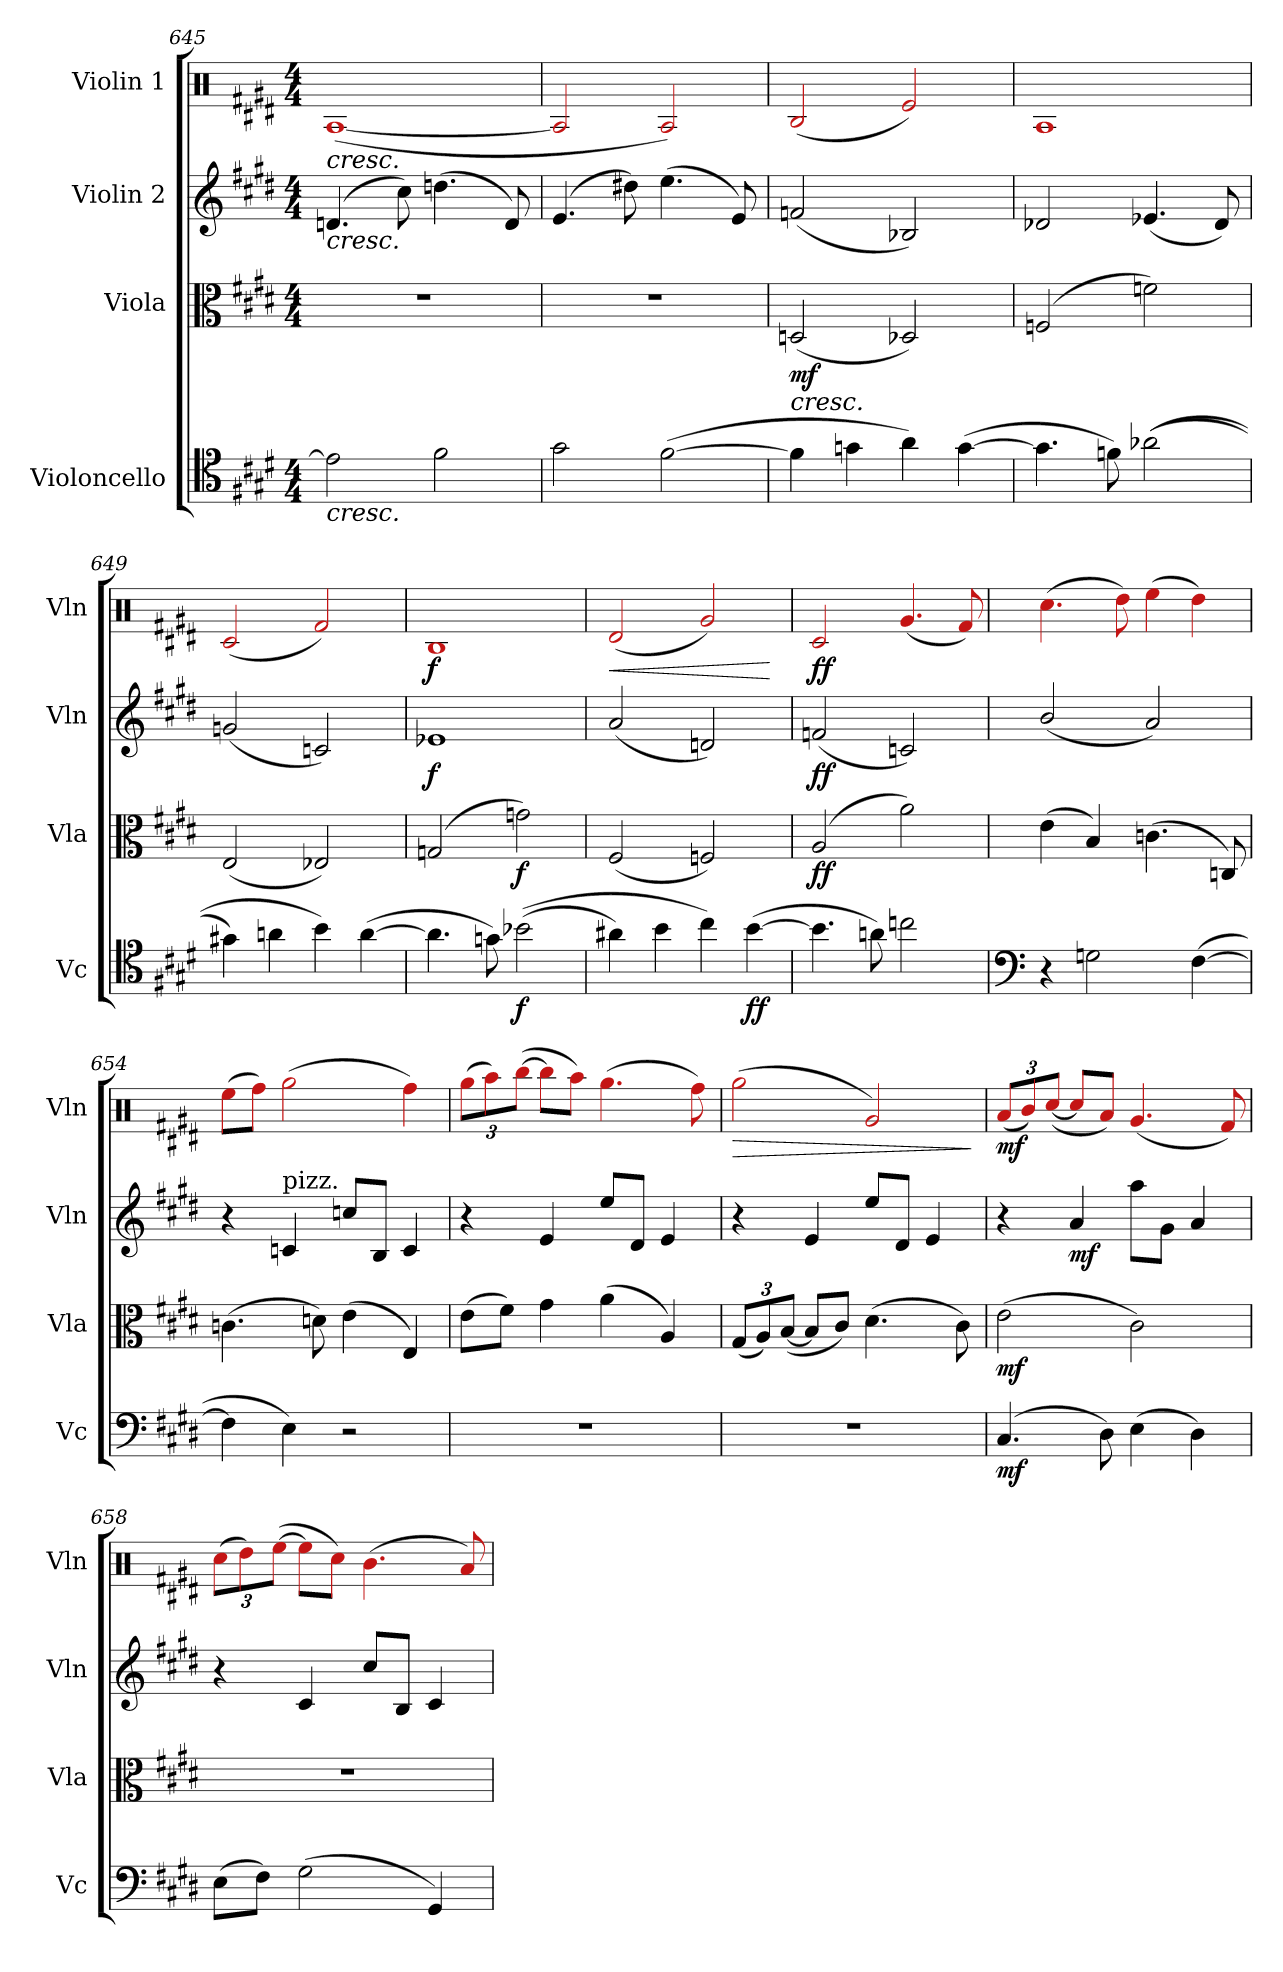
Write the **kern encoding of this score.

**kern	**dynam	**kern	**dynam	**kern	**dynam	**kern	**dynam
*part4	*part4	*part3	*part3	*part2	*part2	*part1	*part1
*staff4	*staff4	*staff3	*staff3	*staff2	*staff2	*staff1	*staff1
*I"Violoncello	*	*I"Viola	*	*I"Violin 2	*	*I"Violin 1	*
*I'Vc	*	*I'Vla	*	*I'Vln	*	*I'Vln	*
*clefC4	*	*clefC3	*	*clefG2	*	*clefX	*
*k[f#c#g#d#]	*	*k[f#c#g#d#]	*	*k[f#c#g#d#]	*	*k[f#c#g#d#]	*
*M4/4	*	*M4/4	*	*M4/4	*	*M4/4	*
=645	=645	=645	=645	=645	=645	=645	=645
!	!	!	!	!	!	!LO:TX:b:i:t=cresc.	!
!	!	!	!	!LO:TX:b:i:t=cresc.	!	!	!
!LO:TX:b:i:t=cresc.	!	!	!	!	!	!	!
2e\]	.	1r	.	(>4.dn/	.	(>[1A	.
.	.	.	.	8cc#\)	.	.	.
2f#\	.	.	.	(>4.ddn\	.	.	.
.	.	.	.	8d/)	.	.	.
=646	=646	=646	=646	=646	=646	=646	=646
2g#\	.	1r	.	(>4.e/	.	2A/]	.
.	.	.	.	8dd#X\)	.	.	.
(>[2f#\	.	.	.	(>4.ee\	.	2A#X/)	.
.	.	.	.	8e/)	.	.	.
!!LO:LB:g=z
=647	=647	=647	=647	=647	=647	=647	=647
!	!	!LO:TX:b:i:t=cresc.	!	!	!	!	!
!	!	!	!LO:DY:b	!	!	!	!
4f#\]	.	(<2Dn/	mf	(<2fn/	.	(<2B/	.
4gn\	.	.	.	.	.	.	.
4a\)	.	2D-X/)	.	2B-X/)	.	2e-X/)	.
(>[4g\	.	.	.	.	.	.	.
=648	=648	=648	=648	=648	=648	=648	=648
4.gni\]	.	(>2Fn/	.	2d-X/	.	1A-X	.
8fn\)	.	.	.	.	.	.	.
(>(>2a-X\	.	2fn\)	.	(<4.e-X/	.	.	.
.	.	.	.	8d-/)	.	.	.
=649	=649	=649	=649	=649	=649	=649	=649
4g#X\)	.	(<2E/	.	(<2gn/	.	(<2c#i/	.
4an\	.	.	.	.	.	.	.
4b\)	.	2E-X/)	.	2cn/)	.	2fn/)	.
(>[4a\	.	.	.	.	.	.	.
=650	=650	=650	=650	=650	=650	=650	=650
!	!	!	!	!	!LO:DY:b	!	!LO:DY:b
4.a\]	.	(>2Gn/	.	1e-X	f	1B-X	f
8gn\)	.	.	.	.	.	.	.
!	!LO:DY:b	!	!LO:DY:b	!	!	!	!
(>(>2b-X\	f	2gn\)	f	.	.	.	.
=651	=651	=651	=651	=651	=651	=651	=651
!	!	!	!	!	!	!	!LO:HP:b
4a#X\)	.	(<2F#/	.	(<2a/	.	(<2d#i/	<
4b\	.	.	.	.	.	.	.
4cc#\)	.	2Fn/)	.	2dn/)	.	2gn/)	.
!	!LO:DY:b	!	!	!	!	!	!
(>[4b\	ff	.	.	.	.	.	.
.	.	.	.	.	.	.	[
!!LO:LB:g=z
=652	=652	=652	=652	=652	=652	=652	=652
!	!	!	!LO:DY:b	!	!LO:DY:b	!	!LO:DY:b
4.b\]	.	(>2A/	ff	(<2fn/	ff	2cn/	ff
8an\)	.	.	.	.	.	.	.
2ccn\	.	2a\)	.	2cn/)	.	(<4.gn/	.
.	.	.	.	.	.	8fn/)	.
=653	=653	=653	=653	=653	=653	=653	=653
*clefF4	*	*	*	*	*	*	*
4r	.	(>4e\	.	(<2b/	.	(>4.ccn\	.
2Gn\	.	4B/)	.	.	.	.	.
.	.	.	.	.	.	8ddn\)	.
.	.	(>4.cn\	.	2a/)	.	(>4ee\	.
(>[4F#\	.	.	.	.	.	4dd\)	.
.	.	8Cn/)	.	.	.	.	.
=654	=654	=654	=654	=654	=654	=654	=654
4F#\]	.	(>4.cn\	.	4r	.	(>8ee\L	.
.	.	.	.	.	.	8ff\J)	.
!	!	!	!	!LO:TX:a:t=pizz.	!	!	!
4E\)	.	.	.	4cn/	.	(>2gg\	.
.	.	8dn\)	.	.	.	.	.
2r	.	(>4e\	.	8ccn/L	.	.	.
.	.	.	.	8B/J	.	.	.
.	.	4E/)	.	4c/	.	4ff\)	.
=655	=655	=655	=655	=655	=655	=655	=655
*	*	*	*	*	*	*Xbrackettup	*
1r	.	(>8e\L	.	4r	.	(>12gg\L	.
.	.	.	.	.	.	12aa\)	.
.	.	8f#\J)	.	.	.	.	.
.	.	.	.	.	.	(>[12bb\J	.
.	.	4g#\	.	4e/	.	8bb\L]	.
.	.	.	.	.	.	8aa\J)	.
.	.	(>4a\	.	8ee/L	.	(>4.gg\	.
.	.	.	.	8d#/J	.	.	.
.	.	4A/)	.	4e/	.	.	.
.	.	.	.	.	.	8ff\)	.
!!LO:LB:g=z
=656	=656	=656	=656	=656	=656	=656	=656
*	*	*Xbrackettup	*	*	*	*	*
!	!	!	!	!	!	!	!LO:HP:b
1r	.	(<12G#/L	.	4r	.	(>2gg\	>
.	.	12A/)	.	.	.	.	.
.	.	(<[12B/J	.	.	.	.	.
.	.	8B/L]	.	4e/	.	.	.
.	.	8c#/J)	.	.	.	.	.
.	.	(>4.d#\	.	8ee/L	.	2g/)	.
.	.	.	.	8d#/J	.	.	.
.	.	.	.	4e/	.	.	.
.	.	8c#\)	.	.	.	.	.
.	.	.	.	.	.	.	]
=657	=657	=657	=657	=657	=657	=657	=657
!	!LO:DY:b	!	!LO:DY:b	!	!	!	!LO:DY:b
(>4.C#/	mf	(>2e\	mf	4r	.	(<12a/L	mf
.	.	.	.	.	.	12b/)	.
.	.	.	.	.	.	(<[12cc/J	.
!	!	!	!	!	!LO:DY:b	!	!
.	.	.	.	4a/	mf	8cc/L]	.
8D#\)	.	.	.	.	.	8a/J)	.
(>4E\	.	2c#\)	.	8aa\L	.	(<4.g/	.
.	.	.	.	8g#\J	.	.	.
4D#\)	.	.	.	4a/	.	.	.
.	.	.	.	.	.	8f/)	.
=658	=658	=658	=658	=658	=658	=658	=658
(>8E\L	.	1r	.	4r	.	(>12cc\L	.
.	.	.	.	.	.	12dd\)	.
8F#\J)	.	.	.	.	.	.	.
.	.	.	.	.	.	(>[12ee\J	.
(>2G#\	.	.	.	4c#/	.	8ee\L]	.
.	.	.	.	.	.	8cc\J)	.
.	.	.	.	8cc#/L	.	(>4.b\	.
.	.	.	.	8B/J	.	.	.
4GG#/)	.	.	.	4c#/	.	.	.
.	.	.	.	.	.	8a#X/)	.
=	=	=	=	=	=	=	=
*-	*-	*-	*-	*-	*-	*-	*-
